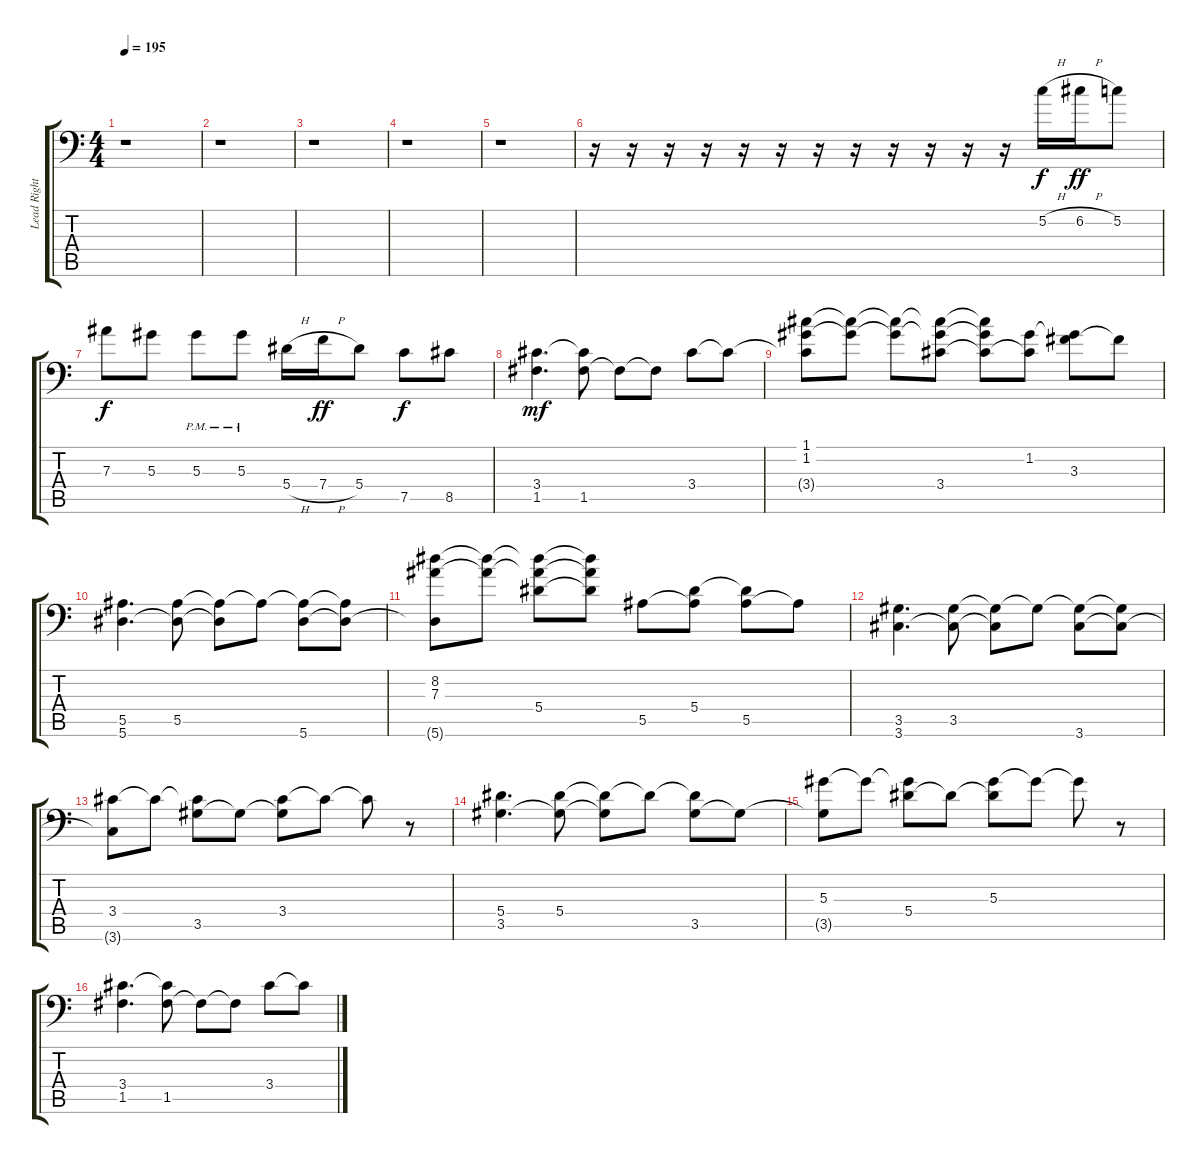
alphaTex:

\track ("Lead Right" "Lead Right") {instrument overdrivenguitar}
\staff {score tabs}
\tuning (C4 G3 Eb3 Bb2 F2 Bb1) {hide}
\ts (4 4)
\tempo 195
\clef f4
\ks c
r.1{dy f} |
r.1 |
r.1 |
r.1 |
r.1 |
r.16 r.16 r.16 r.16 r.16 r.16 r.16 r.16 r.16 r.16 r.16 r.16 5.2{h}.16 6.2{h}.16{dy ff} 5.2.8 |
7.3.8{dy f} 5.3.8 5.3{pm}.8 5.3{pm}.8 5.4{h}.16 7.4{h}.16{dy ff} 5.4.8 7.5.8{dy f} 8.5.8 |
(3.4 1.5).4{d dy mf} (3.4{t} 1.5).8 1.5{t}.8 1.5{t}.8 3.4.8 3.4{t}.8 |
(1.1 1.2 3.4{t}).8 (1.1{t} 1.2{t}).8 (1.1{t} 1.2{t}).8 (1.1{t} 1.2{t} 3.4).8 (1.1{t} 1.2{t} 3.4{t}).8 (1.2 3.4{t}).8 (1.2{t} 3.3).8 3.3{t}.8 |
(5.5 5.6).4{d} (5.5 5.6{t}).8 (5.5{t} 5.6{t}).8 5.5{t}.8 (5.5{t} 5.6).8 (5.5{t} 5.6{t}).8 |
(8.2 7.3 5.6{t}).8 (8.2{t} 7.3{t}).8 (8.2{t} 7.3{t} 5.4).8 (8.2{t} 7.3{t} 5.4{t}).8 5.5.8 (5.4 5.5{t}).8 (5.4{t} 5.5).8 5.5{t}.8 |
(3.5 3.6).4{d} (3.5 3.6{t}).8 (3.5{t} 3.6{t}).8 3.5{t}.8 (3.5{t} 3.6).8 (3.5{t} 3.6{t}).8 |
(3.4 3.6{t}).8 3.4{t}.8 (3.4{t} 3.5).8 3.5{t}.8 (3.4 3.5{t}).8 3.4{t}.8 3.4{t}.8 r.8 |
(5.4 3.5).4{d} (5.4 3.5{t}).8 (5.4{t} 3.5{t}).8 5.4{t}.8 (5.4{t} 3.5).8 3.5{t}.8 |
(5.3 3.5{t}).8 5.3{t}.8 (5.3{t} 5.4).8 5.4{t}.8 (5.3 5.4{t}).8 5.3{t}.8 5.3{t}.8 r.8 |
(3.4 1.5).4{d} (3.4{t} 1.5).8 1.5{t}.8 1.5{t}.8 3.4.8 3.4{t}.8
